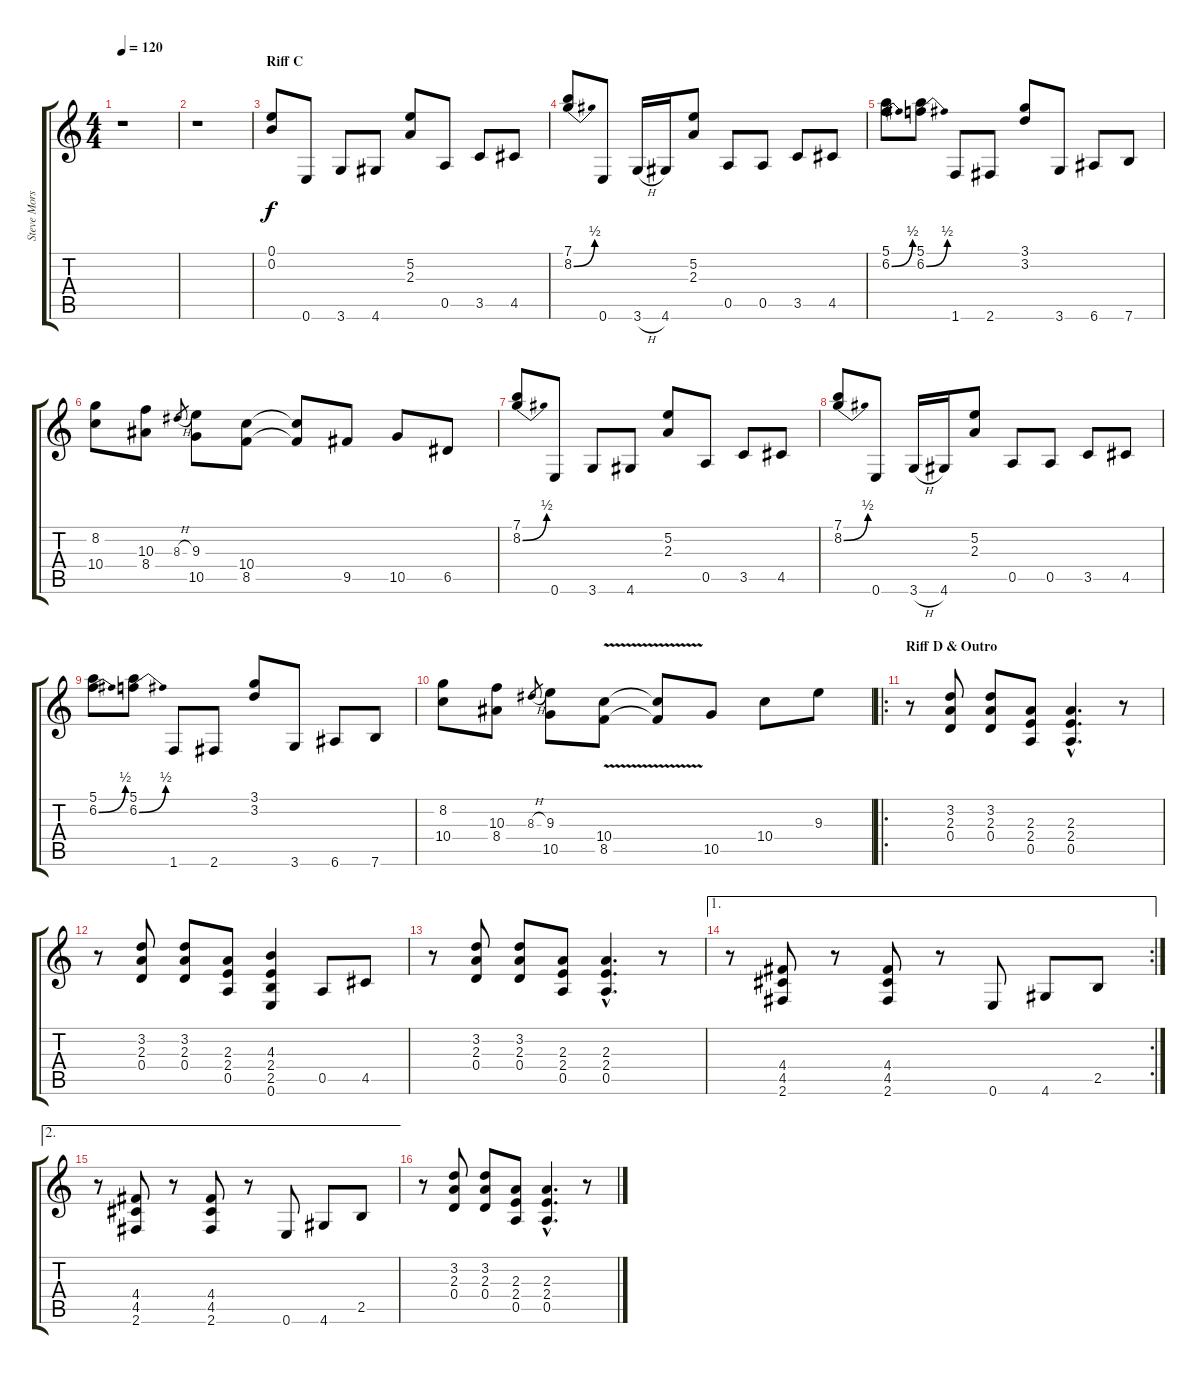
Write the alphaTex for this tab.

\track ("Steve Morse Rhythm Guitar" "Steve Mors") {instrument distortionguitar}
\staff {score tabs}
\tuning (E4 B3 G3 D3 A2 E2) {hide}
\ts (4 4)
\tempo 120
\clef g2
\ks c
r.1{dy f} |
r.1 |
\section ("" "Riff C")
(0.1 0.2).8{volume 16} 0.6.8 3.6.8 4.6.8 (5.2 2.3).8 0.5.8 3.5.8 4.5.8 |
(7.1 8.2{be (bend 0 0 60 2)}).8 0.6.8 3.6{h}.16 4.6.16 (5.2 2.3).8 0.5.8 0.5.8 3.5.8 4.5.8 |
(5.1 6.2{be (bend 0 0 60 2)}).8 (5.1 6.2{be (bend 0 0 60 2)}).8 1.6.8 2.6.8 (3.1 3.2).8 3.6.8 6.6.8 7.6.8 |
(8.2 10.4).8 (10.3 8.4).8 8.3{h}.8{gr} (9.3 10.5).8 (10.4 8.5).8 (10.4{t} 8.5{t}).8 9.5.8 10.5.8 6.5.8 |
(7.1 8.2{be (bend 0 0 60 2)}).8 0.6.8 3.6.8 4.6.8 (5.2 2.3).8 0.5.8 3.5.8 4.5.8 |
(7.1 8.2{be (bend 0 0 60 2)}).8 0.6.8 3.6{h}.16 4.6.16 (5.2 2.3).8 0.5.8 0.5.8 3.5.8 4.5.8 |
(5.1 6.2{be (bend 0 0 60 2)}).8 (5.1 6.2{be (bend 0 0 60 2)}).8 1.6.8 2.6.8 (3.1 3.2).8 3.6.8 6.6.8 7.6.8 |
(8.2 10.4).8 (10.3 8.4).8 8.3{h}.8{gr} (9.3 10.5).8 (10.4{v} 8.5{v}).8 (10.4{t} 8.5{t}).8 10.5.8 10.4.8 9.3.8 |
\ro
\section ("" "Riff D & Outro")
r.8{volume 12} (3.2 2.3 0.4).8 (3.2 2.3 0.4).8 (2.3 2.4 0.5).8 (2.3{hac} 2.4{hac} 0.5{hac}).4{d} r.8 |
r.8 (3.2 2.3 0.4).8 (3.2 2.3 0.4).8 (2.3 2.4 0.5).8 (4.3 2.4 2.5 0.6).4 0.5.8 4.5.8 |
r.8 (3.2 2.3 0.4).8 (3.2 2.3 0.4).8 (2.3 2.4 0.5).8 (2.3{hac} 2.4{hac} 0.5{hac}).4{d} r.8 |
\ae 1
\rc 2
r.8 (4.4 4.5 2.6).8 r.8 (4.4 4.5 2.6).8 r.8 0.6.8 4.6.8 2.5.8 |
\ae 2
r.8 (4.4 4.5 2.6).8 r.8 (4.4 4.5 2.6).8 r.8 0.6.8 4.6.8 2.5.8 |
r.8{volume 14} (3.2 2.3 0.4).8 (3.2 2.3 0.4).8 (2.3 2.4 0.5).8 (2.3{hac} 2.4{hac} 0.5{hac}).4{d} r.8
